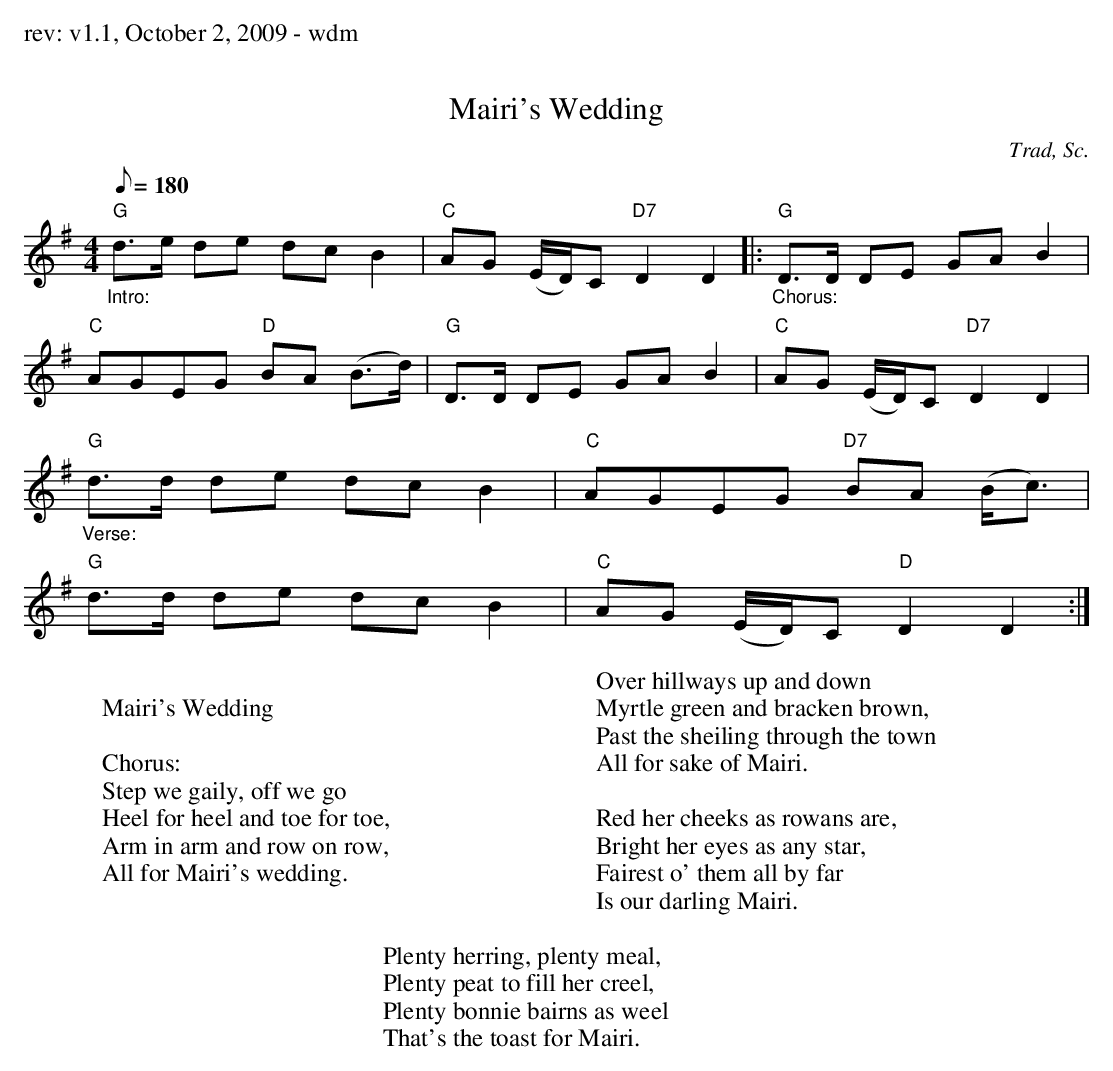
X:1
T:Mairi's Wedding
C:Trad, Sc.
M:4/4
Q:180
L:1/8
K:G
"_Intro:""G"d>e de dc B2 | "C"AG (E/D/)C "D7"D2 D2  |: "_Chorus:""G"D>D DE GA B2 |
"C"AGEG "D"BA (B>d) | "G"D>D DE GA B2 | "C"AG (E/D/)C "D7"D2 D2 |
"_Verse:""G"d>d de dc B2 | "C"AGEG "D7"BA (B<c) |
"G"d>d de dc B2 | "C"AG (E/D/)C "D"D2 D2 :|
W:
W:Mairi's Wedding
W:
W:Chorus:
W:Step we gaily, off we go
W:Heel for heel and toe for toe,
W:Arm in arm and row on row,
W:All for Mairi's wedding.
W:
W:Over hillways up and down
W:Myrtle green and bracken brown,
W:Past the sheiling through the town
W:All for sake of Mairi.
W:
W:Red her cheeks as rowans are,
W:Bright her eyes as any star,
W:Fairest o' them all by far
W:Is our darling Mairi.
W:
W:Plenty herring, plenty meal,
W:Plenty peat to fill her creel,
W:Plenty bonnie bairns as weel
W:That's the toast for Mairi.
